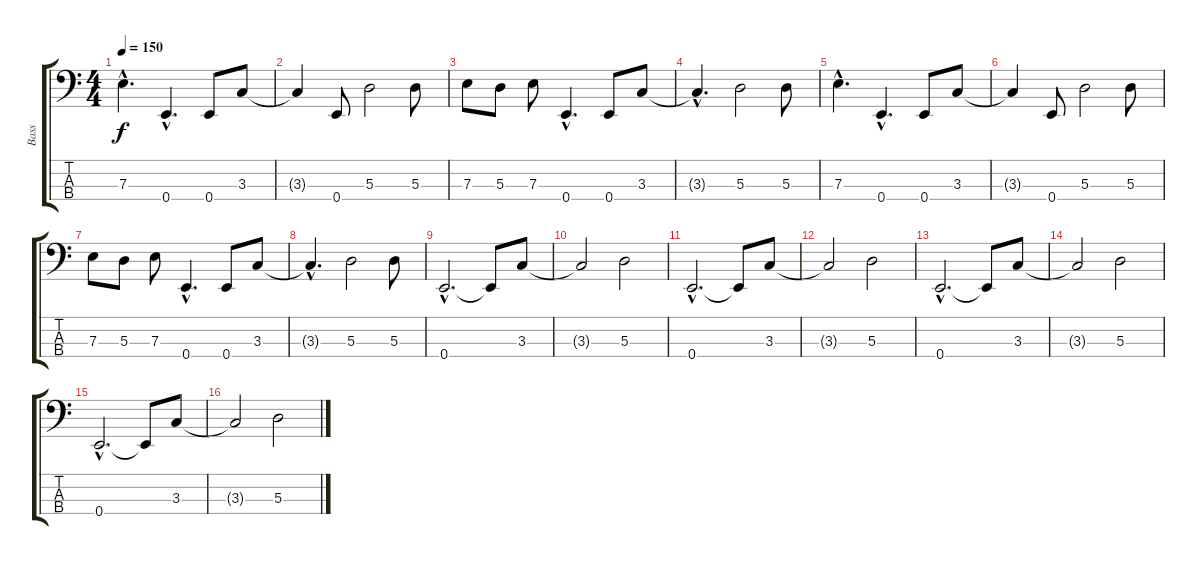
\track ("Bass" "Bass") {instrument electricbassfinger}
\staff {score tabs}
\tuning (G2 D2 A1 E1) {hide}
\ts (4 4)
\tempo 150
\clef f4
\ks c
7.3{hac}.4{d dy f} 0.4{hac}.4{d} 0.4.8 3.3.8 |
3.3{t}.4 0.4.8 5.3.2 5.3.8 |
7.3.8 5.3.8 7.3.8 0.4{hac}.4{d} 0.4.8 3.3.8 |
3.3{hac t}.4{d} 5.3.2 5.3.8 |
7.3{hac}.4{d} 0.4{hac}.4{d} 0.4.8 3.3.8 |
3.3{t}.4 0.4.8 5.3.2 5.3.8 |
7.3.8 5.3.8 7.3.8 0.4{hac}.4{d} 0.4.8 3.3.8 |
3.3{hac t}.4{d} 5.3.2 5.3.8 |
0.4{hac}.2{d} 0.4{t}.8 3.3.8 |
3.3{t}.2 5.3.2 |
0.4{hac}.2{d} 0.4{t}.8 3.3.8 |
3.3{t}.2 5.3.2 |
0.4{hac}.2{d} 0.4{t}.8 3.3.8 |
3.3{t}.2 5.3.2 |
0.4{hac}.2{d} 0.4{t}.8 3.3.8 |
3.3{t}.2 5.3.2
